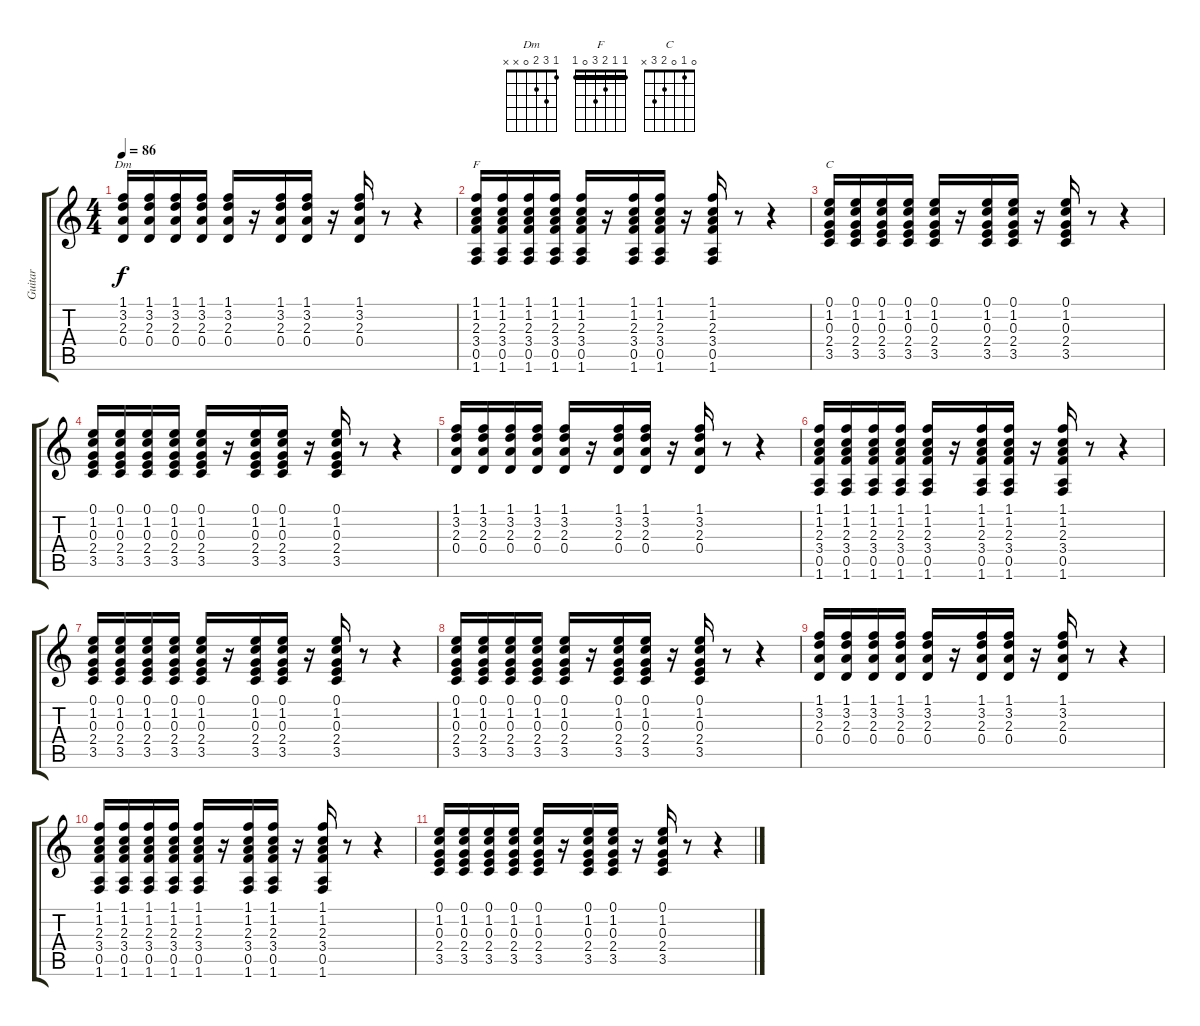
\track ("Guitar" "Guitar") {instrument acousticguitarsteel}
\staff {score tabs}
\tuning (E4 B3 G3 D3 A2 E2) {hide}
\chord ("Dm" 1 3 2 0 x x)
\chord ("F" 1 1 2 3 0 1) {barre 1}
\chord ("C" 0 1 0 2 3 x)
\ts (4 4)
\tempo 86
\clef g2
\ks c
(1.1 3.2 2.3 0.4).16{ch "Dm" dy f} (1.1 3.2 2.3 0.4).16 (1.1 3.2 2.3 0.4).16 (1.1 3.2 2.3 0.4).16 (1.1 3.2 2.3 0.4).16 r.16 (1.1 3.2 2.3 0.4).16 (1.1 3.2 2.3 0.4).16 r.16 (1.1 3.2 2.3 0.4).16 r.8 r.4 |
(1.1 1.2 2.3 3.4 0.5 1.6).16{ch "F"} (1.1 1.2 2.3 3.4 0.5 1.6).16 (1.1 1.2 2.3 3.4 0.5 1.6).16 (1.1 1.2 2.3 3.4 0.5 1.6).16 (1.1 1.2 2.3 3.4 0.5 1.6).16 r.16 (1.1 1.2 2.3 3.4 0.5 1.6).16 (1.1 1.2 2.3 3.4 0.5 1.6).16 r.16 (1.1 1.2 2.3 3.4 0.5 1.6).16 r.8 r.4 |
(0.1 1.2 0.3 2.4 3.5).16{ch "C"} (0.1 1.2 0.3 2.4 3.5).16 (0.1 1.2 0.3 2.4 3.5).16 (0.1 1.2 0.3 2.4 3.5).16 (0.1 1.2 0.3 2.4 3.5).16 r.16 (0.1 1.2 0.3 2.4 3.5).16 (0.1 1.2 0.3 2.4 3.5).16 r.16 (0.1 1.2 0.3 2.4 3.5).16 r.8 r.4 |
(0.1 1.2 0.3 2.4 3.5).16 (0.1 1.2 0.3 2.4 3.5).16 (0.1 1.2 0.3 2.4 3.5).16 (0.1 1.2 0.3 2.4 3.5).16 (0.1 1.2 0.3 2.4 3.5).16 r.16 (0.1 1.2 0.3 2.4 3.5).16 (0.1 1.2 0.3 2.4 3.5).16 r.16 (0.1 1.2 0.3 2.4 3.5).16 r.8 r.4 |
(1.1 3.2 2.3 0.4).16 (1.1 3.2 2.3 0.4).16 (1.1 3.2 2.3 0.4).16 (1.1 3.2 2.3 0.4).16 (1.1 3.2 2.3 0.4).16 r.16 (1.1 3.2 2.3 0.4).16 (1.1 3.2 2.3 0.4).16 r.16 (1.1 3.2 2.3 0.4).16 r.8 r.4 |
(1.1 1.2 2.3 3.4 0.5 1.6).16 (1.1 1.2 2.3 3.4 0.5 1.6).16 (1.1 1.2 2.3 3.4 0.5 1.6).16 (1.1 1.2 2.3 3.4 0.5 1.6).16 (1.1 1.2 2.3 3.4 0.5 1.6).16 r.16 (1.1 1.2 2.3 3.4 0.5 1.6).16 (1.1 1.2 2.3 3.4 0.5 1.6).16 r.16 (1.1 1.2 2.3 3.4 0.5 1.6).16 r.8 r.4 |
(0.1 1.2 0.3 2.4 3.5).16 (0.1 1.2 0.3 2.4 3.5).16 (0.1 1.2 0.3 2.4 3.5).16 (0.1 1.2 0.3 2.4 3.5).16 (0.1 1.2 0.3 2.4 3.5).16 r.16 (0.1 1.2 0.3 2.4 3.5).16 (0.1 1.2 0.3 2.4 3.5).16 r.16 (0.1 1.2 0.3 2.4 3.5).16 r.8 r.4 |
(0.1 1.2 0.3 2.4 3.5).16 (0.1 1.2 0.3 2.4 3.5).16 (0.1 1.2 0.3 2.4 3.5).16 (0.1 1.2 0.3 2.4 3.5).16 (0.1 1.2 0.3 2.4 3.5).16 r.16 (0.1 1.2 0.3 2.4 3.5).16 (0.1 1.2 0.3 2.4 3.5).16 r.16 (0.1 1.2 0.3 2.4 3.5).16 r.8 r.4 |
(1.1 3.2 2.3 0.4).16 (1.1 3.2 2.3 0.4).16 (1.1 3.2 2.3 0.4).16 (1.1 3.2 2.3 0.4).16 (1.1 3.2 2.3 0.4).16 r.16 (1.1 3.2 2.3 0.4).16 (1.1 3.2 2.3 0.4).16 r.16 (1.1 3.2 2.3 0.4).16 r.8 r.4 |
(1.1 1.2 2.3 3.4 0.5 1.6).16 (1.1 1.2 2.3 3.4 0.5 1.6).16 (1.1 1.2 2.3 3.4 0.5 1.6).16 (1.1 1.2 2.3 3.4 0.5 1.6).16 (1.1 1.2 2.3 3.4 0.5 1.6).16 r.16 (1.1 1.2 2.3 3.4 0.5 1.6).16 (1.1 1.2 2.3 3.4 0.5 1.6).16 r.16 (1.1 1.2 2.3 3.4 0.5 1.6).16 r.8 r.4 |
(0.1 1.2 0.3 2.4 3.5).16 (0.1 1.2 0.3 2.4 3.5).16 (0.1 1.2 0.3 2.4 3.5).16 (0.1 1.2 0.3 2.4 3.5).16 (0.1 1.2 0.3 2.4 3.5).16 r.16 (0.1 1.2 0.3 2.4 3.5).16 (0.1 1.2 0.3 2.4 3.5).16 r.16 (0.1 1.2 0.3 2.4 3.5).16 r.8 r.4
